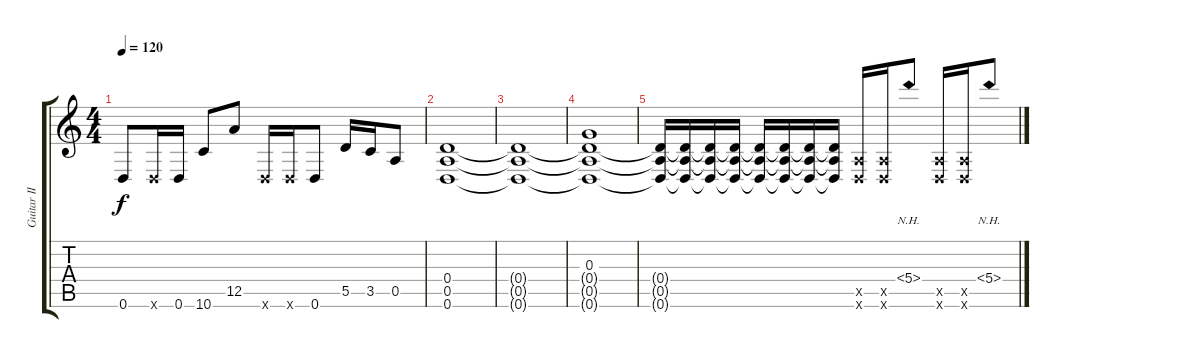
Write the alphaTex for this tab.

\track ("Guitar II" "Guitar II") {instrument overdrivenguitar}
\staff {score tabs}
\tuning (E4 B3 G3 D3 A2 D2) {hide}
\ts (4 4)
\tempo 120
\clef g2
\ks c
0.6.8{dy f} 0.6{x}.16 0.6.16 10.6.8 12.5.8 0.6{x}.16 0.6{x}.16 0.6.8 5.5.16 3.5.16 0.5.8 |
(0.4 0.5 0.6).1 |
(0.4{t} 0.5{t} 0.6{t}).1 |
(0.3 0.4{t} 0.5{t} 0.6{t}).1 |
(0.4{t} 0.5{t} 0.6{t}).16 (0.4{t} 0.5{t} 0.6{t}).16 (0.4{t} 0.5{t} 0.6{t}).16 (0.4{t} 0.5{t} 0.6{t}).16 (0.4{t} 0.5{t} 0.6{t}).16 (0.4{t} 0.5{t} 0.6{t}).16 (0.4{t} 0.5{t} 0.6{t}).16 (0.4{t} 0.5{t} 0.6{t}).16 (0.5{x} 0.6{x}).16 (0.5{x} 0.6{x}).16 5.4{nh}.8 (0.5{x} 0.6{x}).16 (0.5{x} 0.6{x}).16 5.4{nh}.8
